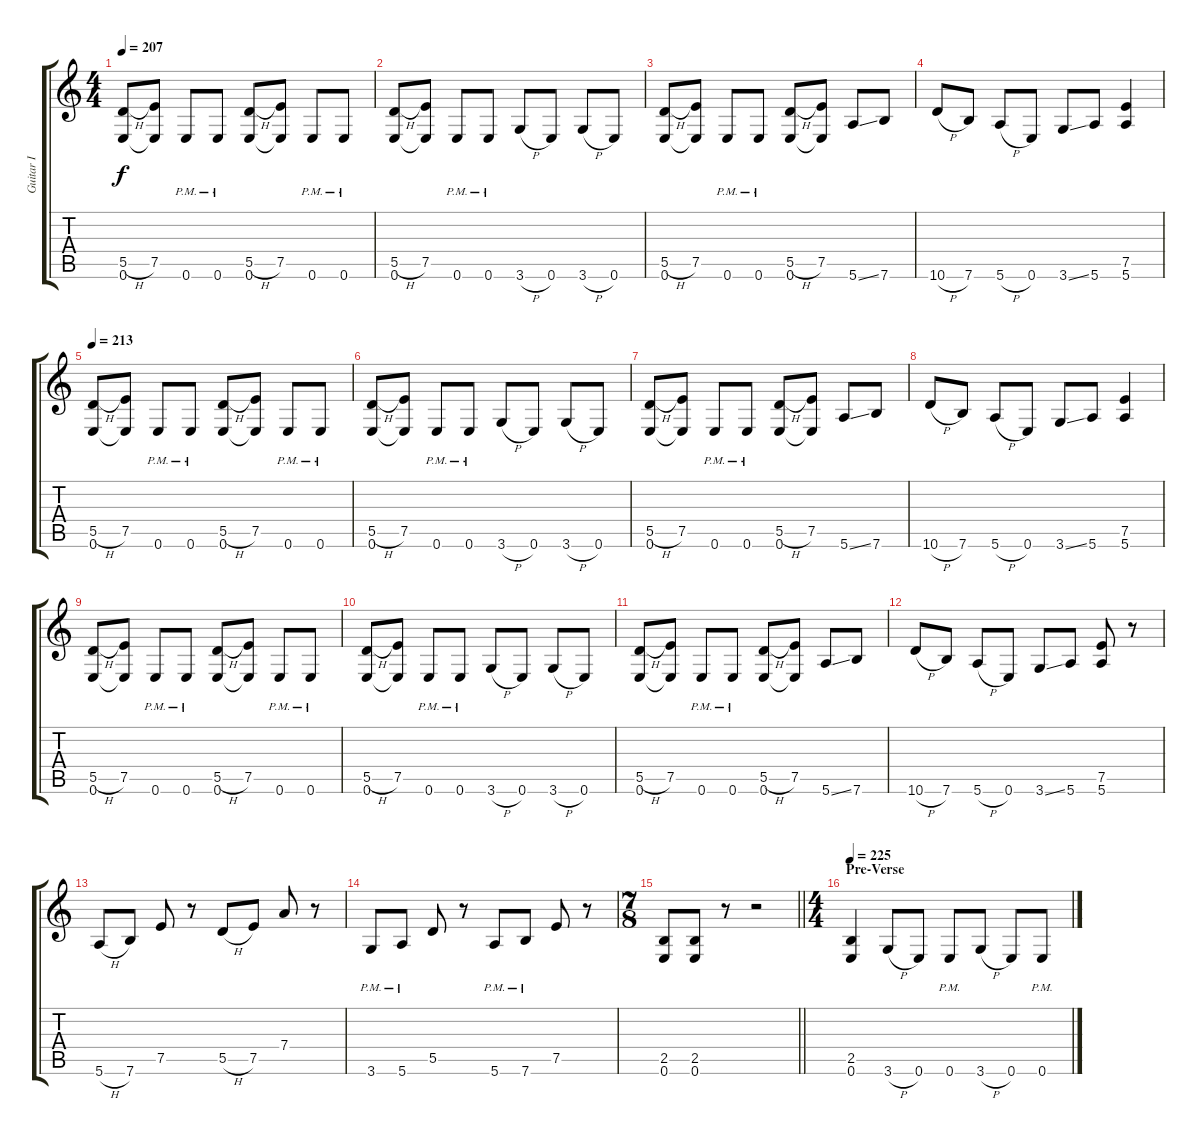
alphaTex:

\track ("Guitar I" "Guitar I") {instrument overdrivenguitar}
\staff {score tabs}
\tuning (E4 B3 G3 D3 A2 E2) {hide}
\ts (4 4)
\tempo 207
\clef g2
\ks c
(5.5{h} 0.6).8{dy f} (7.5 0.6{t}).8 0.6{pm}.8 0.6{pm}.8 (5.5{h} 0.6).8 (7.5 0.6{t}).8 0.6{pm}.8 0.6{pm}.8 |
(5.5{h} 0.6).8 (7.5 0.6{t}).8 0.6{pm}.8 0.6{pm}.8 3.6{h}.8 0.6.8 3.6{h}.8 0.6.8 |
(5.5{h} 0.6).8 (7.5 0.6{t}).8 0.6{pm}.8 0.6{pm}.8 (5.5{h} 0.6).8 (7.5 0.6{t}).8 5.6{ss}.8 7.6.8 |
10.6{h}.8 7.6.8 5.6{h}.8 0.6.8 3.6{ss}.8 5.6.8 (7.5 5.6).4 |
\tempo 213
(5.5{h} 0.6).8 (7.5 0.6{t}).8 0.6{pm}.8 0.6{pm}.8 (5.5{h} 0.6).8 (7.5 0.6{t}).8 0.6{pm}.8 0.6{pm}.8 |
(5.5{h} 0.6).8 (7.5 0.6{t}).8 0.6{pm}.8 0.6{pm}.8 3.6{h}.8 0.6.8 3.6{h}.8 0.6.8 |
(5.5{h} 0.6).8 (7.5 0.6{t}).8 0.6{pm}.8 0.6{pm}.8 (5.5{h} 0.6).8 (7.5 0.6{t}).8 5.6{ss}.8 7.6.8 |
10.6{h}.8 7.6.8 5.6{h}.8 0.6.8 3.6{ss}.8 5.6.8 (7.5 5.6).4 |
(5.5{h} 0.6).8 (7.5 0.6{t}).8 0.6{pm}.8 0.6{pm}.8 (5.5{h} 0.6).8 (7.5 0.6{t}).8 0.6{pm}.8 0.6{pm}.8 |
(5.5{h} 0.6).8 (7.5 0.6{t}).8 0.6{pm}.8 0.6{pm}.8 3.6{h}.8 0.6.8 3.6{h}.8 0.6.8 |
(5.5{h} 0.6).8 (7.5 0.6{t}).8 0.6{pm}.8 0.6{pm}.8 (5.5{h} 0.6).8 (7.5 0.6{t}).8 5.6{ss}.8 7.6.8 |
10.6{h}.8 7.6.8 5.6{h}.8 0.6.8 3.6{ss}.8 5.6.8 (7.5 5.6).8 r.8 |
5.6{h}.8 7.6.8 7.5.8 r.8 5.5{h}.8 7.5.8 7.4.8 r.8 |
3.6{pm}.8 5.6{pm}.8 5.5.8 r.8 5.6{pm}.8 7.6{pm}.8 7.5.8 r.8 |
\ts (7 8)
\barLineRight lightlight
(2.5 0.6).8 (2.5 0.6).8 r.8 r.2 |
\ts (4 4)
\section ("" "Pre-Verse")
\tempo 225
(2.5 0.6).4 3.6{h}.8 0.6.8 0.6{pm}.8 3.6{h}.8 0.6.8 0.6{pm}.8
